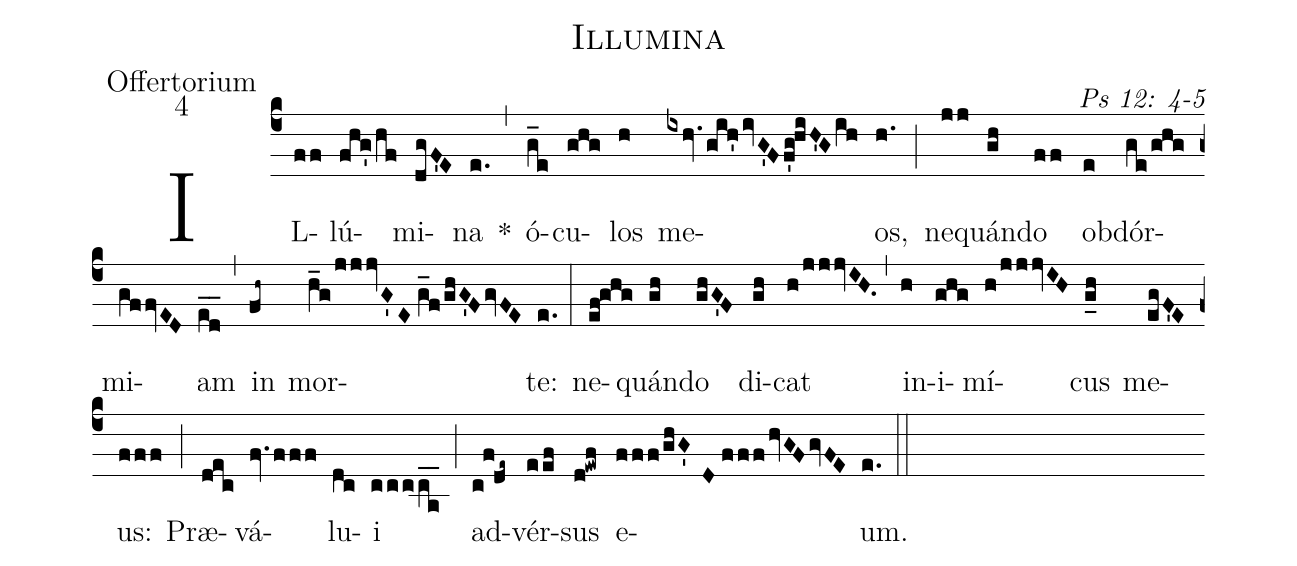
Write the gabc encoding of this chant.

name: Illumina;
office-part: Offertorium;
mode: 4;
commentary: Ps 12: 4-5;
%%
(c4) IL(ff)lú(fhg'/hf)mi(dgF'E)na(e.) *(,) ó(g_e)cu(ghg)los(h) me(ixhv./gih'/ivG'F/f'g!hiH'G/ih)os,(h.) (;) ne(jj)quán(gh)do(ff) ob(e)dór(ge/ghg)mi(gffvED)am(e_d_) (,) in(fh~) mor(h_g/jjjvG'E//g_f/ghG'F/gvFE)te:(e.) (:)
ne(ef!ghg)quán(gh)do(ghG'F) di(gh)cat(h/jjjvIH.) (,) in(h)i(ghg)mí(h/jjjvIH)cus(g_h) me(egF'E)us:(fff) (;) Præ(dec)vá(fv.fff)lu(dc)i(ccc/c_a_) (;) ad(c!f!de~)vér(eef)sus(d!ewf) e(fff/ghG'D//fff/hvGF/gvFE)um.(e.) (::)
